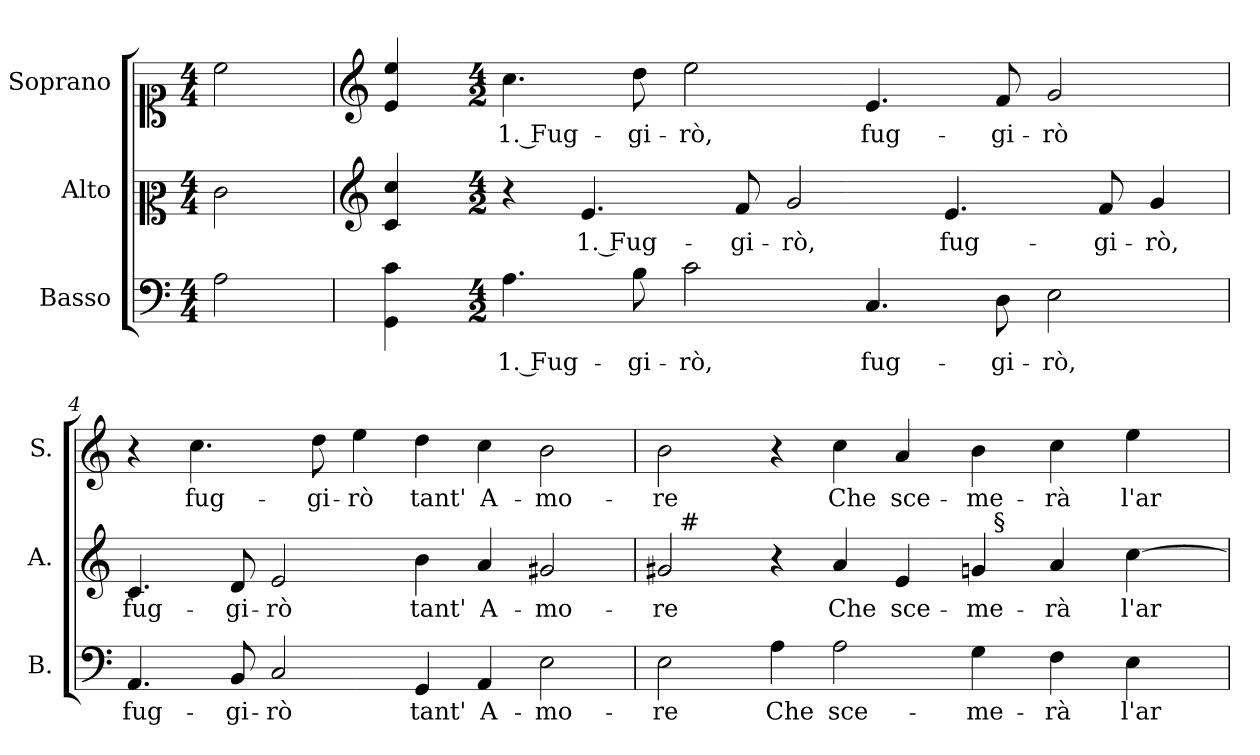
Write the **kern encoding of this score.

**kern	**text	**kern	**text	**kern	**text
*part3	*part3	*part2	*part2	*part1	*part1
*staff3	*staff3	*staff2	*staff2	*staff1	*staff1
*I"Basso	*	*I"Alto	*	*I"Soprano	*
*I'B.	*	*I'A.	*	*I'S.	*
!!LO:PB:g=z
*clefF4	*	*clefC2	*	*clefC1	*
*k[]	*	*k[]	*	*k[]	*
*C:	*	*C:	*	*C:	*
*M4/4	*	*M4/4	*	*M4/4	*
=1	=1	=1	=1	=1	=1
!LO:N:head=open	!	!LO:N:head=open	!	!LO:N:head=open	!
2Ai\	.	2ei\	.	2cci\	.
=2	=2	=2	=2	=2	=2
*	*	*clefG2	*	*clefG2	*
4GGi\ 4ci	.	4ci/ 4cci	.	4ei/ 4eei	.
=3-	=3-	=3-	=3-	=3-	=3-
*M4/2	*	*M4/2	*	*M4/2	*
!	!LO:LY:b:color=#000000	!	!	!	!
!	!	!	!	!	!LO:LY:b:color=#000000
4.Ai\	1. Fug-	4r	.	4.cci\	1. Fug-
!	!	!	!LO:LY:b:color=#000000	!	!
.	.	4.ei/	1. Fug-	.	.
!	!LO:LY:b:color=#000000	!	!	!	!
!	!	!	!	!	!LO:LY:b:color=#000000
8Bi\	-gi-	.	.	8ddi\	-gi-
!	!LO:LY:b:color=#000000	!	!	!	!
!	!	!	!	!	!LO:LY:b:color=#000000
2ci\	-rò,	.	.	2eei\	-rò,
!	!	!	!LO:LY:b:color=#000000	!	!
.	.	8fi/	-gi-	.	.
!	!	!	!LO:LY:b:color=#000000	!	!
.	.	2gi/	-rò,	.	.
!	!LO:LY:b:color=#000000	!	!	!	!
!	!	!	!	!	!LO:LY:b:color=#000000
4.Ci/	fug-	.	.	4.ei/	fug-
!	!	!	!LO:LY:b:color=#000000	!	!
.	.	4.ei/	fug-	.	.
!	!LO:LY:b:color=#000000	!	!	!	!
!	!	!	!	!	!LO:LY:b:color=#000000
8Di\	-gi-	.	.	8fi/	-gi-
!	!LO:LY:b:color=#000000	!	!	!	!
!	!	!	!	!	!LO:LY:b:color=#000000
2Ei\	-rò,	.	.	2gi/	-rò
!	!	!	!LO:LY:b:color=#000000	!	!
.	.	8fi/	-gi-	.	.
!	!	!	!LO:LY:b:color=#000000	!	!
.	.	4gi/	-rò,	.	.
=4	=4	=4	=4	=4	=4
!	!LO:LY:b:color=#000000	!	!	!	!
!	!	!	!LO:LY:b:color=#000000	!	!
4.AAi/	fug-	4.ci/	fug-	4r	.
!	!	!	!	!	!LO:LY:b:color=#000000
.	.	.	.	4.cci\	fug-
!	!LO:LY:b:color=#000000	!	!	!	!
!	!	!	!LO:LY:b:color=#000000	!	!
8BBi/	-gi-	8di/	-gi-	.	.
!	!LO:LY:b:color=#000000	!	!	!	!
!	!	!	!LO:LY:b:color=#000000	!	!
2Ci/	-rò	2ei/	-rò	.	.
!	!	!	!	!	!LO:LY:b:color=#000000
.	.	.	.	8ddi\	-gi-
!	!	!	!	!	!LO:LY:b:color=#000000
.	.	.	.	4eei\	-rò
!	!LO:LY:b:color=#000000	!	!	!	!
!	!	!	!LO:LY:b:color=#000000	!	!
!	!	!	!	!	!LO:LY:b:color=#000000
4GGi/	tant'	4bi\	tant'	4ddi\	tant'
!	!LO:LY:b:color=#000000	!	!	!	!
!	!	!	!LO:LY:b:color=#000000	!	!
!	!	!	!	!	!LO:LY:b:color=#000000
4AAi/	A-	4ai/	A-	4cci\	A-
!	!LO:LY:b:color=#000000	!	!	!	!
!	!	!	!LO:LY:b:color=#000000	!	!
!	!	!	!	!	!LO:LY:b:color=#000000
2Ei\	-mo-	2g#Xi/	-mo-	2bi\	-mo-
=5	=5	=5	=5	=5	=5
!	!LO:LY:b:color=#000000	!	!	!	!
!	!	!	!LO:LY:b:color=#000000	!	!
!	!	!	!	!	!LO:LY:b:color=#000000
*	*	*^	*	*	*
*	*	*	*^	*	*	*
2Ei\	-re	2g#i/	32ryy	1ryy	-re	2bi\	-re
.	.	.	256ryy	.	.	.	.
!	!	!	!LO:TX:a:t=#	!	!	!	!
.	.	.	1ryy	.	.	.	.
!	!LO:LY:b:color=#000000	!	!	!	!	!	!
4Ai\	Che	4r	.	.	.	4r	.
!	!LO:LY:b:color=#000000	!	!	!	!	!	!
!	!	!	!	!	!LO:LY:b:color=#000000	!	!
!	!	!	!	!	!	!	!LO:LY:b:color=#000000
2Ai\	sce-	4ai/	.	.	Che	4cci\	Che
!	!	!	!	!	!LO:LY:b:color=#000000	!	!
!	!	!	!	!	!	!	!LO:LY:b:color=#000000
.	.	4ei/	.	4ryy	sce-	4ai/	sce-
.	.	.	2ryy	.	.	.	.
!	!LO:LY:b:color=#000000	!	!	!	!	!	!
!	!	!	!	!	!LO:LY:b:color=#000000	!	!
!	!	!	!	!	!	!	!LO:LY:b:color=#000000
4Gi\	-me-	4gi/	.	32ryy	-me-	4bi\	-me-
.	.	.	.	256ryy	.	.	.
!	!	!	!	!LO:TX:a:t=§	!	!	!
.	.	.	.	2ryy	.	.	.
!	!LO:LY:b:color=#000000	!	!	!	!	!	!
!	!	!	!	!	!LO:LY:b:color=#000000	!	!
!	!	!	!	!	!	!	!LO:LY:b:color=#000000
4Fi\	-rà	4ai/	.	.	-rà	4cci\	-rà
.	.	.	4ryy	.	.	.	.
!	!LO:LY:b:color=#000000	!	!	!	!	!	!
!	!	!	!	!	!LO:LY:b:color=#000000	!	!
!	!	!	!	!	!	!	!LO:LY:b:color=#000000
4Ei\	l'ar-	[4cci\	.	.	l'ar-	4eei\	l'ar-
.	.	.	8ryy	8ryy	.	.	.
.	.	.	16ryy	16ryy	.	.	.
.	.	.	64..ryy	64..ryy	.	.	.
*	*	*v	*v	*v	*	*	*
=	=	=	=	=	=
*-	*-	*-	*-	*-	*-
